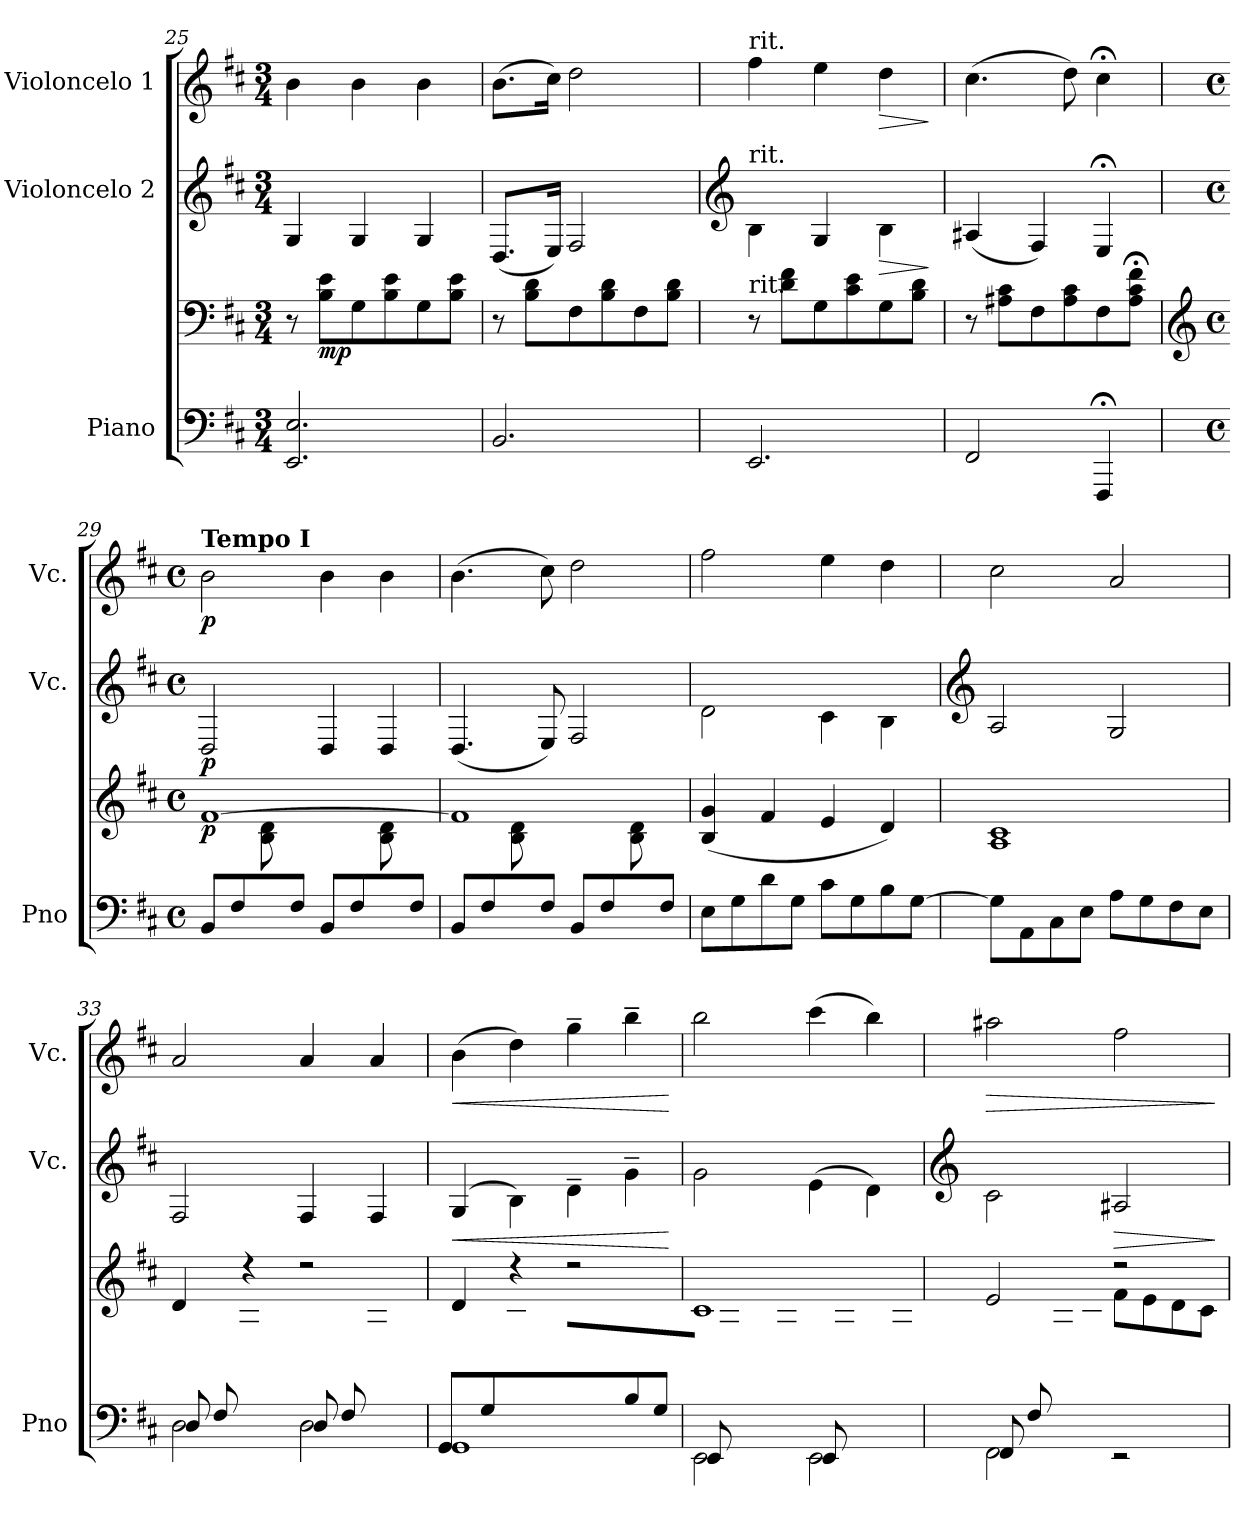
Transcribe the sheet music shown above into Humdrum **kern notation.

**kern	**kern	**dynam	**kern	**dynam	**kern	**dynam
*part3	*part3	*part3	*part2	*part2	*part1	*part1
*staff4	*staff3	*staff3/4	*staff2	*staff2	*staff1	*staff1
*I"Piano	*	*	*I"Violoncelo 2	*	*I"Violoncelo 1	*
*I'Pno	*	*	*I'Vc.	*	*I'Vc.	*
*clefF4	*clefF4	*	*clefG2	*	*clefG2	*
*k[f#c#]	*k[f#c#]	*	*k[f#c#]	*	*k[f#c#]	*
*M3/4	*M3/4	*	*M3/4	*	*M3/4	*
=25	=25	=25	=25	=25	=25	=25
!	!	!	!	!LO:DY:a	!	!
!	!	!	!	!LO:DY:n=1:b	!	!
2.EE/ 2.E/	8r	.	4G/	mp mp	4b\	.
!	!	!LO:DY:b	!	!	!	!
.	8B\ 8e\L	mp	.	.	.	.
.	8G\	.	4G/	.	4b\	.
.	8B\ 8e\	.	.	.	.	.
.	8G\	.	4G/	.	4b\	.
.	8B\ 8e\J	.	.	.	.	.
=26	=26	=26	=26	=26	=26	=26
2.BB/	8r	.	(8.D/L	.	(8.b\L	.
.	8B\ 8d\L	.	.	.	.	.
.	.	.	16E/Jk)	.	16cc#\Jk)	.
.	8F#\	.	2F#/	.	2dd\	.
.	8B\ 8d\	.	.	.	.	.
.	8F#\	.	.	.	.	.
.	8B\ 8d\J	.	.	.	.	.
!!LO:PB:g=z
=27	=27	=27	=27	=27	=27	=27
*	*	*	*clefG2	*	*	*
!	!	!	!	!	!LO:TX:a:t=rit.	!
!	!	!	!LO:TX:a:t=rit.	!	!	!
!	!LO:TX:a:t=rit.	!	!	!	!	!
2.EE/	8r	.	4B\	.	4ff#\	.
.	8d\ 8f#\L	.	.	.	.	.
.	8G\	.	4G/	.	4ee\	.
.	8c#\ 8e\	.	.	.	.	.
!	!	!	!	!LO:HP:b	!	!LO:HP:b
.	8G\	.	4B\	>	4dd\	>
.	8B\ 8d\J	.	.	.	.	.
.	.	.	.	]	.	]
=28	=28	=28	=28	=28	=28	=28
2FF#/	8r	.	(4A#X/	.	(4.cc#\	.
.	8A#X\ 8c#\L	.	.	.	.	.
.	8F#\	.	4F#/)	.	.	.
.	8A#\ 8c#\	.	.	.	8dd\)	.
4FFF#;/	8F#\	.	4E;</	.	4cc#;<\	.
.	8A#\;< 8c#\;< 8f#\;<J	.	.	.	.	.
=29	=29	=29	=29	=29	=29	=29
*	*clefG2	*	*	*	*	*
*M4/4	*M4/4	*	*M4/4	*	*M4/4	*
*met(c)	*met(c)	*	*met(c)	*	*met(c)	*
*	*^	*	*	*	*	*
!	!	!	!	!	!	!LO:TX:a:B:t=Tempo I	!
!	!	!	!LO:DY:b	!	!LO:DY:b	!	!LO:DY:b
8BB/L	[1f#	4ryy	p	2D/	p	2b\	p
8F#/	.	.	.	.	.	.	.
8ryy	.	8B\ 8d\	.	.	.	.	.
8F#/J	.	4.ryy	.	.	.	.	.
8BB/L	.	.	.	4D/	.	4b\	.
8F#/	.	.	.	.	.	.	.
8ryy	.	8B\ 8d\	.	4D/	.	4b\	.
8F#/J	.	8ryy	.	.	.	.	.
=30	=30	=30	=30	=30	=30	=30	=30
8BB/L	1f#]	4ryy	.	(4.D/	.	(4.b\	.
8F#/	.	.	.	.	.	.	.
8ryy	.	8B\ 8d\	.	.	.	.	.
8F#/J	.	4.ryy	.	8E/)	.	8cc#\)	.
8BB/L	.	.	.	2F#/	.	2dd\	.
8F#/	.	.	.	.	.	.	.
8ryy	.	8B\ 8d\	.	.	.	.	.
8F#/J	.	8ryy	.	.	.	.	.
*	*v	*v	*	*	*	*	*
=31	=31	=31	=31	=31	=31	=31
8E\L	(4B/ 4g/	.	2d\	.	2ff#\	.
8G\	.	.	.	.	.	.
8d\	4f#/	.	.	.	.	.
8G\J	.	.	.	.	.	.
8c#\L	4e/	.	4c#\	.	4ee\	.
8G\	.	.	.	.	.	.
8B\	4d/)	.	4B\	.	4dd\	.
[8G\J	.	.	.	.	.	.
!!LO:LB:g=z
=32	=32	=32	=32	=32	=32	=32
*	*	*	*clefG2	*	*	*
8G\L]	1A 1c#	.	2A/	.	2cc#\	.
8AA\	.	.	.	.	.	.
8C#\	.	.	.	.	.	.
8E\J	.	.	.	.	.	.
8A\L	.	.	2G/	.	2a/	.
8G\	.	.	.	.	.	.
8F#\	.	.	.	.	.	.
8E\J	.	.	.	.	.	.
=33	=33	=33	=33	=33	=33	=33
*^	*^	*	*	*	*	*
*	*^	*	*	*	*	*	*	*
1rbyy	2D\	8D/L	4d/	4ryy	.	2F#/	.	2a/	.
.	.	8F#/	.	.	.	.	.	.	.
.	.	4ryy	4r	8A\	.	.	.	.	.
.	.	.	.	8d\J	.	.	.	.	.
.	2D\	8D/L	2r	4ryy	.	4F#/	.	4a/	.
.	.	8F#/	.	.	.	.	.	.	.
.	.	4ryy	.	8A\	.	4F#/	.	4a/	.
.	.	.	.	8d\J	.	.	.	.	.
=34	=34	=34	=34	=34	=34	=34	=34	=34	=34
!	!	!	!	!	!	!	!LO:HP:b	!	!LO:HP:b
1rbyy	1GG	8GG/L	4d/	4ryy	.	(4G/	<	(4b\	<
.	.	8G/	.	.	.	.	.	.	.
.	.	2ryy	4r	8B\	.	4B\)	.	4dd\)	.
.	.	.	.	8d\J	.	.	.	.	.
.	.	.	2r	8g\L	.	4d~\	.	4gg~\	.
.	.	.	.	8d\	.	.	.	.	.
.	.	8B/	.	4ryy	.	4g~\	.	4bb~\	.
.	.	8G/J	.	.	.	.	.	.	.
*v	*v	*v	*	*	*	*	*	*	*
*	*v	*v	*	*	*	*	*
.	.	.	.	[	.	[
=35	=35	=35	=35	=35	=35	=35
*^	*^	*	*	*	*	*
*	*^	*	*	*	*	*	*	*
1rbyy	2EE\	8EE/L	1c#	8ryy	.	2g\	.	2bb\	.
.	.	4.ryy	.	8G\	.	.	.	.	.
.	.	.	.	8g\	.	.	.	.	.
.	.	.	.	8G\J	.	.	.	.	.
.	2EE\	8EE/L	.	8ryy	.	(4e\	.	(4ccc#\	.
.	.	4.ryy	.	8G\	.	.	.	.	.
.	.	.	.	8g\	.	4d\)	.	4bb\)	.
.	.	.	.	8G\J	.	.	.	.	.
!!LO:LB:g=z
=36	=36	=36	=36	=36	=36	=36	=36	=36	=36
*	*	*	*	*	*	*clefG2	*	*	*
!	!	!	!	!	!	!	!	!	!LO:HP:b
1rbyy	2FF#\	8FF#/L	2e/	4ryy	.	2c#\	.	2aa#X\	>
.	.	8F#/	.	.	.	.	.	.	.
.	.	2.ryy	.	8A#X\	.	.	.	.	.
.	.	.	.	8c#\J	.	.	.	.	.
!	!	!	!	!	!	!	!LO:HP:b	!	!
.	2r	.	2r	8f#\L	.	2A#X/	>	2ff#\	.
.	.	.	.	8e\	.	.	.	.	.
.	.	.	.	8d\	.	.	.	.	.
.	.	.	.	8c#\J	.	.	.	.	.
*v	*v	*v	*	*	*	*	*	*	*
*	*v	*v	*	*	*	*	*
.	.	.	.	]	.	]
=	=	=	=	=	=	=
*-	*-	*-	*-	*-	*-	*-
